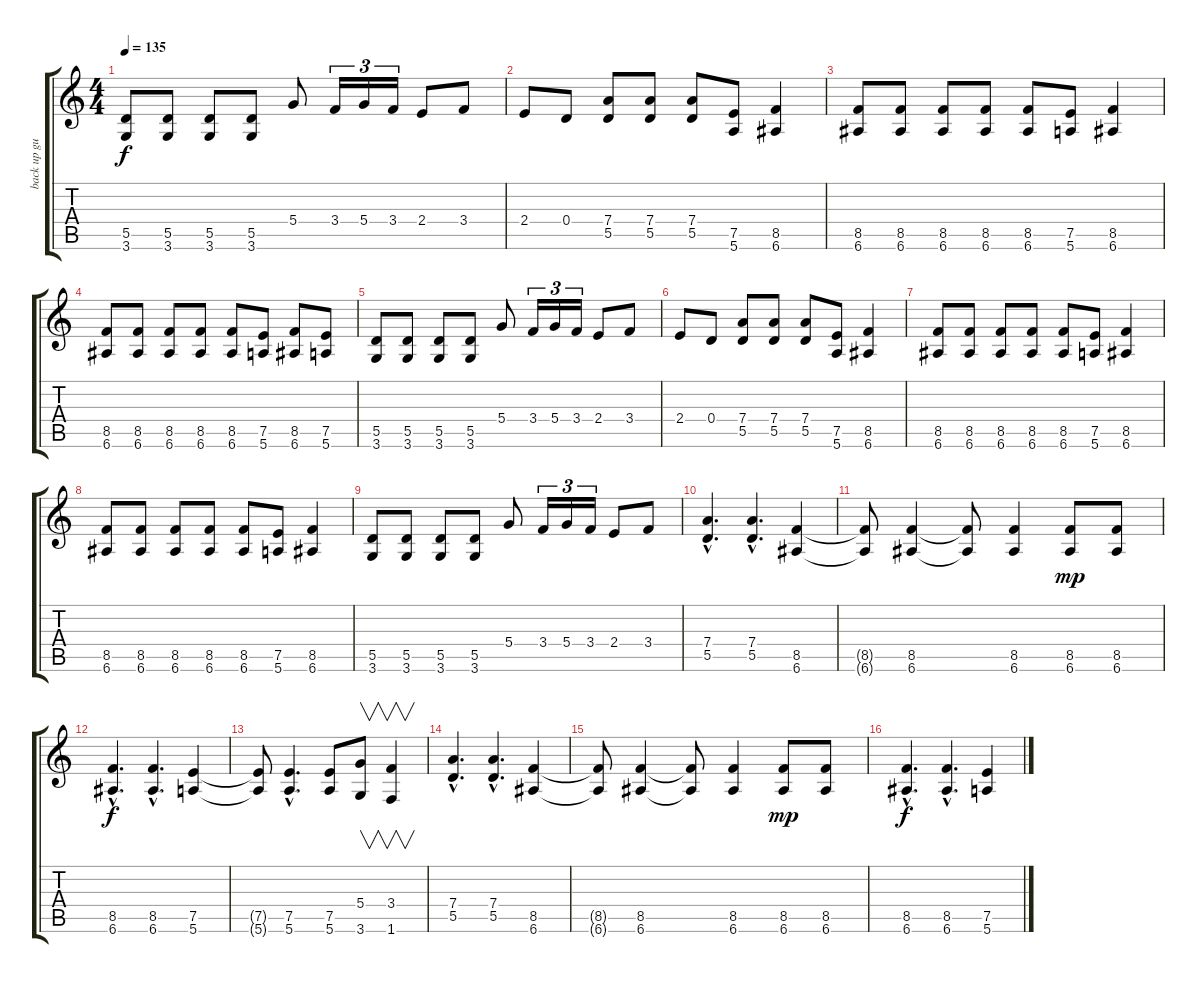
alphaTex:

\track ("back up guitar1" "back up gu") {instrument distortionguitar}
\staff {score tabs}
\tuning (E4 B3 G3 D3 A2 E2) {hide}
\ts (4 4)
\tempo 135
\clef g2
\ks c
(5.5 3.6).8{dy f} (5.5 3.6).8 (5.5 3.6).8 (5.5 3.6).8 5.4.8 3.4.16{tu (3 2)} 5.4.16{tu (3 2)} 3.4.16{tu (3 2)} 2.4.8 3.4.8 |
2.4.8 0.4.8 (7.4 5.5).8 (7.4 5.5).8 (7.4 5.5).8 (7.5 5.6).8 (8.5 6.6).4 |
(8.5 6.6).8 (8.5 6.6).8 (8.5 6.6).8 (8.5 6.6).8 (8.5 6.6).8 (7.5 5.6).8 (8.5 6.6).4 |
(8.5 6.6).8 (8.5 6.6).8 (8.5 6.6).8 (8.5 6.6).8 (8.5 6.6).8 (7.5 5.6).8 (8.5 6.6).8 (7.5 5.6).8 |
(5.5 3.6).8 (5.5 3.6).8 (5.5 3.6).8 (5.5 3.6).8 5.4.8 3.4.16{tu (3 2)} 5.4.16{tu (3 2)} 3.4.16{tu (3 2)} 2.4.8 3.4.8 |
2.4.8 0.4.8 (7.4 5.5).8 (7.4 5.5).8 (7.4 5.5).8 (7.5 5.6).8 (8.5 6.6).4 |
(8.5 6.6).8 (8.5 6.6).8 (8.5 6.6).8 (8.5 6.6).8 (8.5 6.6).8 (7.5 5.6).8 (8.5 6.6).4 |
(8.5 6.6).8 (8.5 6.6).8 (8.5 6.6).8 (8.5 6.6).8 (8.5 6.6).8 (7.5 5.6).8 (8.5 6.6).4 |
(5.5 3.6).8 (5.5 3.6).8 (5.5 3.6).8 (5.5 3.6).8 5.4.8 3.4.16{tu (3 2)} 5.4.16{tu (3 2)} 3.4.16{tu (3 2)} 2.4.8 3.4.8 |
(7.4{hac} 5.5{hac}).4{d} (7.4{hac} 5.5{hac}).4{d} (8.5 6.6).4 |
(8.5{t} 6.6{t}).8 (8.5 6.6).4 (8.5{t} 6.6{t}).8 (8.5 6.6).4 (8.5 6.6).8{dy mp} (8.5 6.6).8 |
(8.5{hac} 6.6{hac}).4{d dy f} (8.5{hac} 6.6{hac}).4{d} (7.5 5.6).4 |
(7.5{t} 5.6{t}).8 (7.5{hac} 5.6{hac}).4{d} (7.5 5.6).8 (5.4 3.6).8{v} (3.4 1.6).4{v} |
(7.4{hac} 5.5{hac}).4{d} (7.4{hac} 5.5{hac}).4{d} (8.5 6.6).4 |
(8.5{t} 6.6{t}).8 (8.5 6.6).4 (8.5{t} 6.6{t}).8 (8.5 6.6).4 (8.5 6.6).8{dy mp} (8.5 6.6).8 |
(8.5{hac} 6.6{hac}).4{d dy f} (8.5{hac} 6.6{hac}).4{d} (7.5 5.6).4
